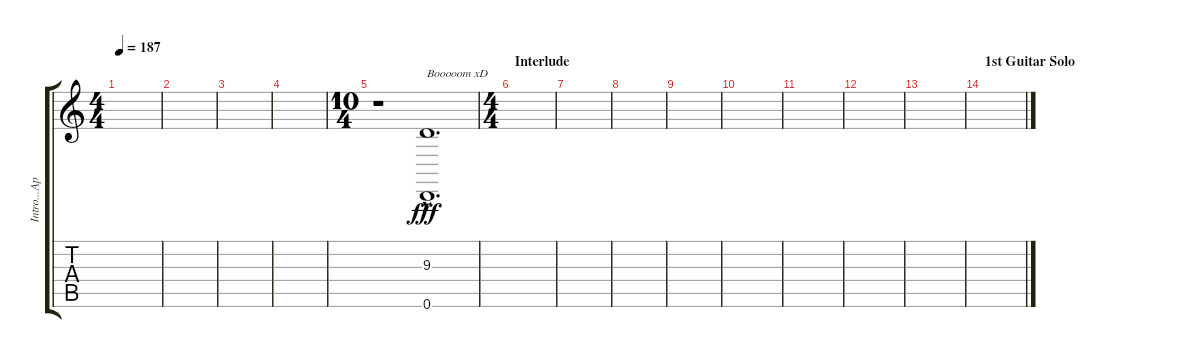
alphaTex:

\track ("Intro...Aportes" "Intro...Ap") {instrument drawbarorgan}
\staff {score tabs}
\tuning (D4 A3 F3 C3 G2 D2) {hide}
\ts (4 4)
\tempo 187
\clef g2
\ks c
|
|
|
|
\ts (10 4)
r.1 (9.3{hac} 0.6{hac}).1{d txt "Booooom xD" dy fff volume 16 instrument gunshot} |
\ts (4 4)
\section ("" "Interlude")
|
|
|
|
|
|
|
|
\section ("" "1st Guitar Solo")
